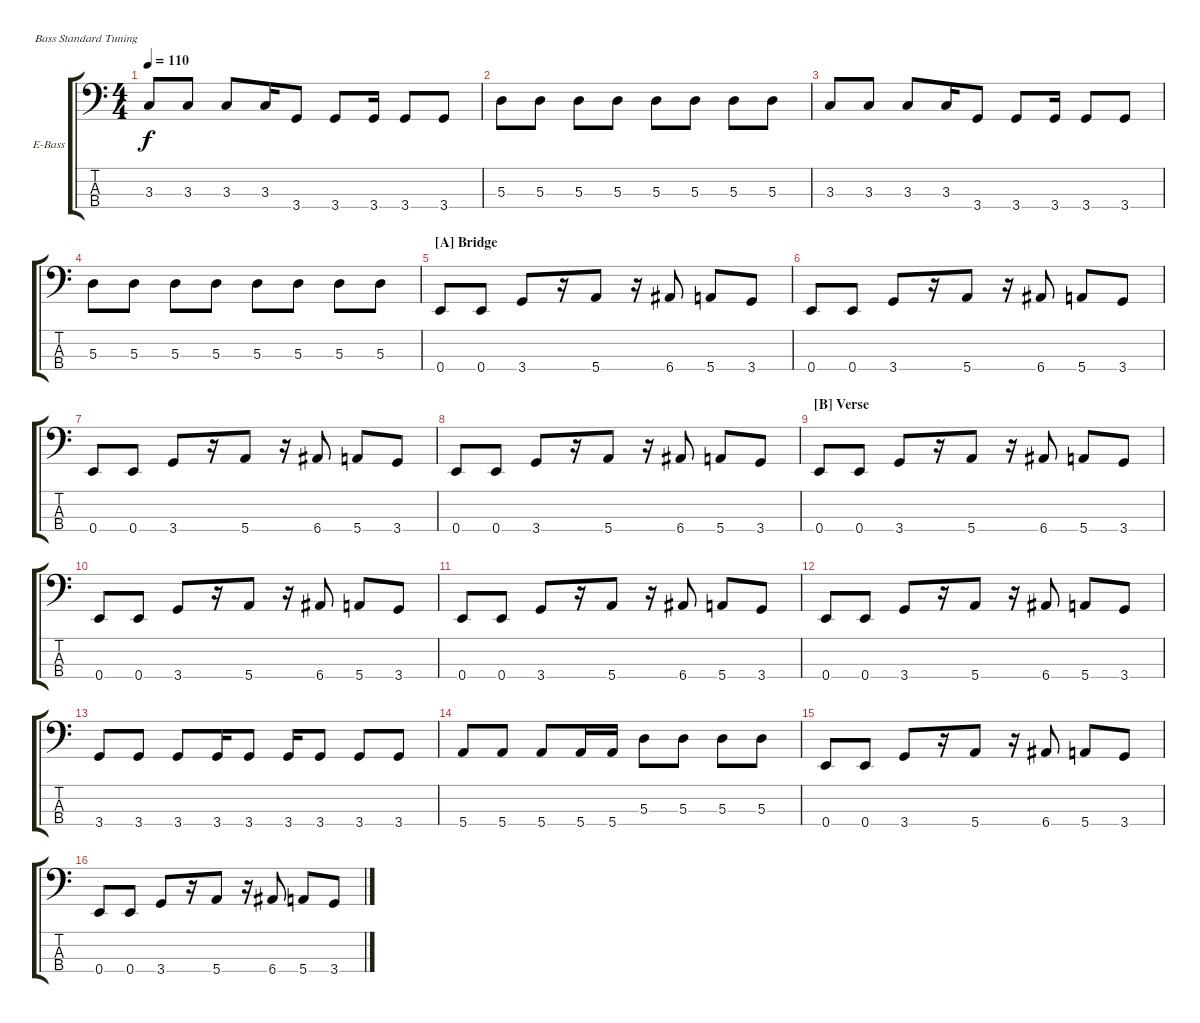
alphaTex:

\defaultSystemsLayout 4
\bracketExtendMode groupsimilarinstruments
\firstSystemTrackNameOrientation horizontal
\otherSystemsTrackNameOrientation horizontal
\track ("Electric Bass" "E-Bass") {instrument electricbassfinger}
\staff {score tabs}
\tuning (G2 D2 A1 E1)
\ts (4 4)
\tempo 110
\clef f4
\ks c
3.3.8{dy f} 3.3.8 3.3.8 3.3.16 3.4.8 3.4.8 3.4.16 3.4.8 3.4.8 |
5.3.8 5.3.8 5.3.8 5.3.8 5.3.8 5.3.8 5.3.8 5.3.8 |
3.3.8 3.3.8 3.3.8 3.3.16 3.4.8 3.4.8 3.4.16 3.4.8 3.4.8 |
5.3.8 5.3.8 5.3.8 5.3.8 5.3.8 5.3.8 5.3.8 5.3.8 |
\section ("A" "Bridge ")
0.4.8 0.4.8 3.4.8 r.16 5.4.8 r.16 6.4.8 5.4.8 3.4.8 |
0.4.8 0.4.8 3.4.8 r.16 5.4.8 r.16 6.4.8 5.4.8 3.4.8 |
0.4.8 0.4.8 3.4.8 r.16 5.4.8 r.16 6.4.8 5.4.8 3.4.8 |
0.4.8 0.4.8 3.4.8 r.16 5.4.8 r.16 6.4.8 5.4.8 3.4.8 |
\section ("B" "Verse")
0.4.8 0.4.8 3.4.8 r.16 5.4.8 r.16 6.4.8 5.4.8 3.4.8 |
0.4.8 0.4.8 3.4.8 r.16 5.4.8 r.16 6.4.8 5.4.8 3.4.8 |
0.4.8 0.4.8 3.4.8 r.16 5.4.8 r.16 6.4.8 5.4.8 3.4.8 |
0.4.8 0.4.8 3.4.8 r.16 5.4.8 r.16 6.4.8 5.4.8 3.4.8 |
3.4.8 3.4.8 3.4.8 3.4.16 3.4.8 3.4.16 3.4.8 3.4.8 3.4.8 |
5.4.8 5.4.8 5.4.8 5.4.16 5.4.16 5.3.8 5.3.8 5.3.8 5.3.8 |
0.4.8 0.4.8 3.4.8 r.16 5.4.8 r.16 6.4.8 5.4.8 3.4.8 |
0.4.8 0.4.8 3.4.8 r.16 5.4.8 r.16 6.4.8 5.4.8 3.4.8
